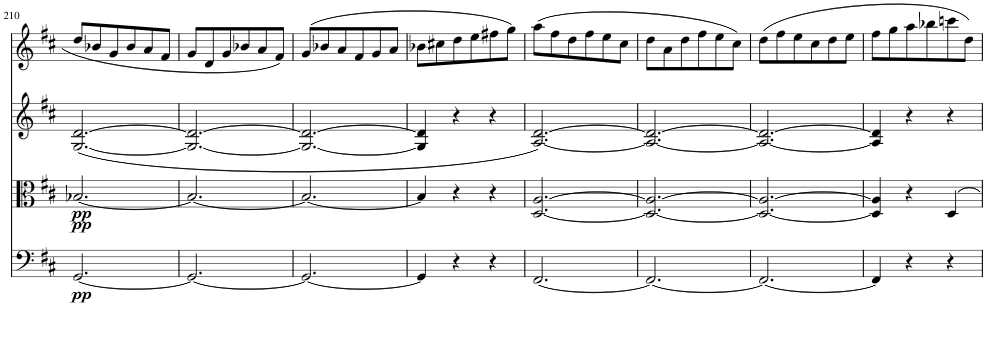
**kern	**dynam	**kern	**dynam	**kern	**kern
*part4	*part4	*part3	*part3	*part2	*part1
*staff4	*staff4	*staff3	*staff3	*staff2	*staff1
*I"Piano	*	*I"Piano	*	*I"Piano	*I"Piano
*I'Pno	*	*I'Pno	*	*I'Pno	*I'Pno
!!LO:PB:g=z
*clefF4	*	*clefC3	*	*clefG2	*clefG2
*k[f#c#]	*	*k[f#c#]	*	*k[f#c#]	*k[f#c#]
*M3/4	*	*M3/4	*	*M3/4	*M3/4
=210	=210	=210	=210	=210	=210
!	!LO:DY:b	!	!LO:DY:b	!	!
!	!	!	!LO:DY:n=1:b	!	!
[2.GG/	pp	[2.B-X/	pp pp	([2.G/ [2.d/	8dd/L
.	.	.	.	.	8b-X/
.	.	.	.	.	8g/
.	.	.	.	.	8b-/
.	.	.	.	.	8a/
.	.	.	.	.	8f#/J
=211	=211	=211	=211	=211	=211
2.GG/_	.	2.B-/_	.	2.G/_ 2.d/_	8g/L
.	.	.	.	.	8d/
.	.	.	.	.	8g/
.	.	.	.	.	8b-X/
.	.	.	.	.	8a/
.	.	.	.	.	8f#/J
=212	=212	=212	=212	=212	=212
2.GG/_	.	2.B-/_	.	2.G/_ 2.d/_	(8g/L
.	.	.	.	.	8b-X/
.	.	.	.	.	8a/
.	.	.	.	.	8f#/
.	.	.	.	.	8g/
.	.	.	.	.	8a/J
=213	=213	=213	=213	=213	=213
4GG/]	.	4B-/]	.	4G/] 4d/]	8b-X\L
.	.	.	.	.	8cc#X\
4r	.	4r	.	4r	8dd\
.	.	.	.	.	8ee\
4r	.	4r	.	4r	8ff#X\
.	.	.	.	.	8gg\J)
=214	=214	=214	=214	=214	=214
[2.FF#/	.	[2.D/ [2.A/	.	[2.A/ [2.d/)	(8aa\L
.	.	.	.	.	8ff#\
.	.	.	.	.	8dd\
.	.	.	.	.	8ff#\
.	.	.	.	.	8ee\
.	.	.	.	.	8cc#\J
=215	=215	=215	=215	=215	=215
2.FF#/_	.	2.D/_ 2.A/_	.	2.A/_ 2.d/_	8dd\L
.	.	.	.	.	8a\
.	.	.	.	.	8dd\
.	.	.	.	.	8ff#\
.	.	.	.	.	8ee\
.	.	.	.	.	8cc#\J)
=216	=216	=216	=216	=216	=216
2.FF#/_	.	2.D/_ 2.A/_	.	2.A/_ 2.d/_	(8dd\L
.	.	.	.	.	8ff#\
.	.	.	.	.	8ee\
.	.	.	.	.	8cc#\
.	.	.	.	.	8dd\
.	.	.	.	.	8ee\J
=217	=217	=217	=217	=217	=217
4FF#/]	.	4D/] 4A/]	.	4A/] 4d/]	8ff#\L
.	.	.	.	.	8gg\
4r	.	4r	.	4r	8aa\
.	.	.	.	.	8bb-X\
4r	.	4D/	.	4r	8cccn\
.	.	.	.	.	8dd\J)
=	=	=	=	=	=
*-	*-	*-	*-	*-	*-
